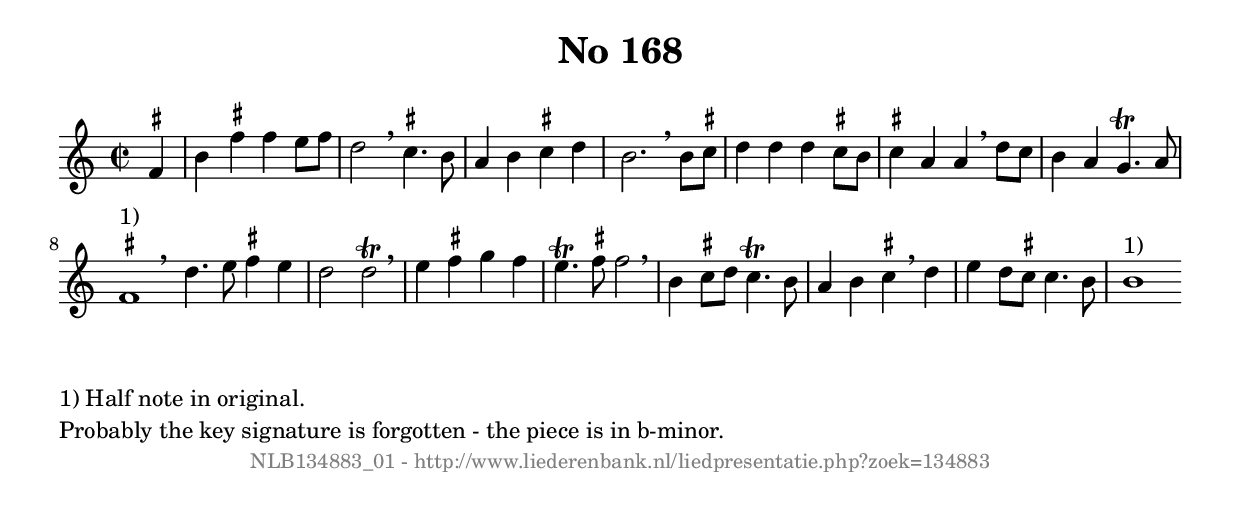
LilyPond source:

%
% produced by wce2krn 1.64 (7 June 2014)
%
\version"2.16"
#(append! paper-alist '(("long" . (cons (* 210 mm) (* 2000 mm)))))
#(set-default-paper-size "long")
sb = {\breathe}
mBreak = {\breathe }
bBreak = {\breathe }
x = {\once\override NoteHead #'style = #'cross }
gl=\glissando
itime={\override Staff.TimeSignature #'stencil = ##f }
ficta = {\once\set suggestAccidentals = ##t}
fine = {\once\override Score.RehearsalMark #'self-alignment-X = #1 \mark \markup {\italic{Fine}}}
dc = {\once\override Score.RehearsalMark #'self-alignment-X = #1 \mark \markup {\italic{D.C.}}}
dcf = {\once\override Score.RehearsalMark #'self-alignment-X = #1 \mark \markup {\italic{D.C. al Fine}}}
dcc = {\once\override Score.RehearsalMark #'self-alignment-X = #1 \mark \markup {\italic{D.C. al Coda}}}
ds = {\once\override Score.RehearsalMark #'self-alignment-X = #1 \mark \markup {\italic{D.S.}}}
dsf = {\once\override Score.RehearsalMark #'self-alignment-X = #1 \mark \markup {\italic{D.S. al Fine}}}
dsc = {\once\override Score.RehearsalMark #'self-alignment-X = #1 \mark \markup {\italic{D.S. al Coda}}}
pv = {\set Score.repeatCommands = #'((volta "1"))}
sv = {\set Score.repeatCommands = #'((volta "2"))}
tv = {\set Score.repeatCommands = #'((volta "3"))}
qv = {\set Score.repeatCommands = #'((volta "4"))}
xv = {\set Score.repeatCommands = #'((volta #f))}
\header{ tagline = ""
title = "No 168"
}
\score {{
\key c \major
\relative g'
{
\set melismaBusyProperties = #'()
\partial 32*8
\time 2/2
\tempo 4=120
\override Score.MetronomeMark #'transparent = ##t
\override Score.RehearsalMark #'break-visibility = #(vector #t #t #f)
\ficta fis4 b \ficta fis' \ficta fis e8 \ficta fis d2 \sb \ficta cis4. b8 a4 b \ficta cis d b2. \sb b8 \ficta cis d4 d d \ficta cis8 b \ficta cis4 a a \sb d8 \ficta cis b4 a g4. ^\trill a8 \ficta fis1 ^"1)" \bar ":|:" \bBreak
d'4. e8 \ficta fis4 e d2 d2 ^\trill \sb e4 \ficta fis g \ficta fis e4. ^\trill \ficta fis8 \ficta fis2 \sb b,4 \ficta cis8 d \ficta cis4. ^\trill b8 a4 b \ficta cis \sb d e d8 \ficta cis \ficta cis4. b8 b1^"1)" \bar ":|"
 }}
 \midi { }
 \layout {
            indent = 0.0\cm
}
}
\markup { \wordwrap-string #" 
1) Half note in original.

Probably the key signature is forgotten - the piece is in b-minor.
"}
\markup { \vspace #0 } \markup { \with-color #grey \fill-line { \center-column { \smaller "NLB134883_01 - http://www.liederenbank.nl/liedpresentatie.php?zoek=134883" } } }
